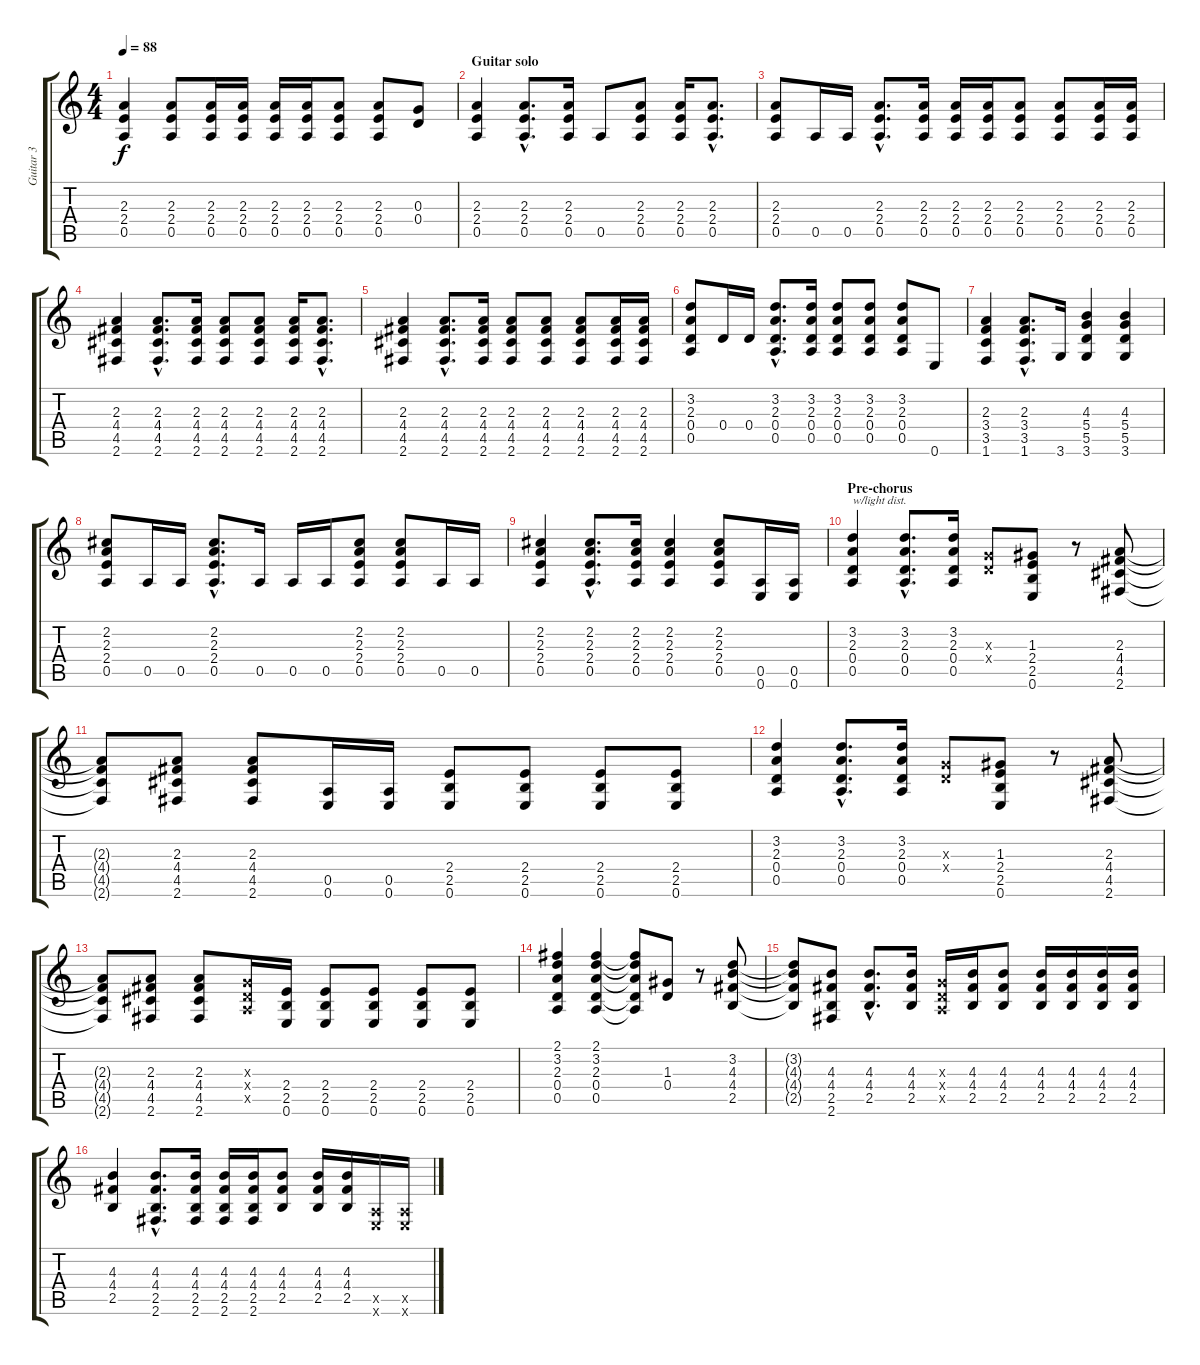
\track ("Guitar 3" "Guitar 3") {instrument overdrivenguitar}
\staff {score tabs}
\tuning (E4 B3 G3 D3 A2 E2) {hide}
\ts (4 4)
\tempo 88
\clef g2
\ks c
(2.3 2.4 0.5).4{dy f} (2.3 2.4 0.5).8 (2.3 2.4 0.5).16 (2.3 2.4 0.5).16 (2.3 2.4 0.5).16 (2.3 2.4 0.5).16 (2.3 2.4 0.5).8 (2.3 2.4 0.5).8 (0.3 0.4).8 |
\section ("" "Guitar solo")
(2.3 2.4 0.5).4 (2.3{hac} 2.4{hac} 0.5{hac}).8{d} (2.3 2.4 0.5).16 0.5.8 (2.3 2.4 0.5).8 (2.3 2.4 0.5).16 (2.3{hac} 2.4{hac} 0.5{hac}).8{d} |
(2.3 2.4 0.5).8 0.5.16 0.5.16 (2.3{hac} 2.4{hac} 0.5{hac}).8{d} (2.3 2.4 0.5).16 (2.3 2.4 0.5).16 (2.3 2.4 0.5).16 (2.3 2.4 0.5).8 (2.3 2.4 0.5).8 (2.3 2.4 0.5).16 (2.3 2.4 0.5).16 |
(2.3 4.4 4.5 2.6).4 (2.3{hac} 4.4{hac} 4.5{hac} 2.6{hac}).8{d} (2.3 4.4 4.5 2.6).16 (2.3 4.4 4.5 2.6).8 (2.3 4.4 4.5 2.6).8 (2.3 4.4 4.5 2.6).16 (2.3{hac} 4.4{hac} 4.5{hac} 2.6{hac}).8{d} |
(2.3 4.4 4.5 2.6).4 (2.3{hac} 4.4{hac} 4.5{hac} 2.6{hac}).8{d} (2.3 4.4 4.5 2.6).16 (2.3 4.4 4.5 2.6).8 (2.3 4.4 4.5 2.6).8 (2.3 4.4 4.5 2.6).8 (2.3 4.4 4.5 2.6).16 (2.3 4.4 4.5 2.6).16 |
(3.2 2.3 0.4 0.5).8 0.4.16 0.4.16 (3.2{hac} 2.3{hac} 0.4{hac} 0.5{hac}).8{d} (3.2 2.3 0.4 0.5).16 (3.2 2.3 0.4 0.5).8 (3.2 2.3 0.4 0.5).8 (3.2 2.3 0.4 0.5).8 0.6.8 |
(2.3 3.4 3.5 1.6).4 (2.3{hac} 3.4{hac} 3.5{hac} 1.6{hac}).8{d} 3.6.16 (4.3 5.4 5.5 3.6).4 (4.3 5.4 5.5 3.6).4 |
(2.2 2.3 2.4 0.5).8 0.5.16 0.5.16 (2.2{hac} 2.3{hac} 2.4{hac} 0.5{hac}).8{d} 0.5.16 0.5.16 0.5.16 (2.2 2.3 2.4 0.5).8 (2.2 2.3 2.4 0.5).8 0.5.16 0.5.16 |
(2.2 2.3 2.4 0.5).4 (2.2{hac} 2.3{hac} 2.4{hac} 0.5{hac}).8{d} (2.2 2.3 2.4 0.5).16 (2.2 2.3 2.4 0.5).4 (2.2 2.3 2.4 0.5).8 (0.5 0.6).16 (0.5 0.6).16 |
\section ("" "Pre-chorus")
(3.2 2.3 0.4 0.5).4{txt "w/light dist."} (3.2{hac} 2.3{hac} 0.4{hac} 0.5{hac}).8{d} (3.2 2.3 0.4 0.5).16 (0.3{x} 0.4{x}).8 (1.3 2.4 2.5 0.6).8 r.8 (2.3 4.4 4.5 2.6).8 |
(2.3{t} 4.4{t} 4.5{t} 2.6{t}).8 (2.3 4.4 4.5 2.6).8 (2.3 4.4 4.5 2.6).8 (0.5 0.6).16 (0.5 0.6).16 (2.4 2.5 0.6).8 (2.4 2.5 0.6).8 (2.4 2.5 0.6).8 (2.4 2.5 0.6).8 |
(3.2 2.3 0.4 0.5).4 (3.2{hac} 2.3{hac} 0.4{hac} 0.5{hac}).8{d} (3.2 2.3 0.4 0.5).16 (0.3{x} 0.4{x}).8 (1.3 2.4 2.5 0.6).8 r.8 (2.3 4.4 4.5 2.6).8 |
(2.3{t} 4.4{t} 4.5{t} 2.6{t}).8 (2.3 4.4 4.5 2.6).8 (2.3 4.4 4.5 2.6).8 (0.3{x} 0.4{x} 0.5{x}).16 (2.4 2.5 0.6).16 (2.4 2.5 0.6).8 (2.4 2.5 0.6).8 (2.4 2.5 0.6).8 (2.4 2.5 0.6).8 |
(2.1 3.2 2.3 0.4 0.5).4 (2.1 3.2 2.3 0.4 0.5).4 (2.1{t} 3.2{t} 2.3{t} 0.4{t} 0.5{t}).8 (1.3 0.4).8 r.8 (3.2 4.3 4.4 2.5).8 |
(3.2{t} 4.3{t} 4.4{t} 2.5{t}).8 (4.3 4.4 2.5 2.6).8 (4.3{hac} 4.4{hac} 2.5{hac}).8{d} (4.3 4.4 2.5).16 (0.3{x} 0.4{x} 0.5{x}).16 (4.3 4.4 2.5).16 (4.3 4.4 2.5).8 (4.3 4.4 2.5).16 (4.3 4.4 2.5).16 (4.3 4.4 2.5).16 (4.3 4.4 2.5).16 |
(4.3 4.4 2.5).4 (4.3{hac} 4.4{hac} 2.5{hac} 2.6{hac}).8{d} (4.3 4.4 2.5 2.6).16 (4.3 4.4 2.5 2.6).16 (4.3 4.4 2.5 2.6).16 (4.3 4.4 2.5).8 (4.3 4.4 2.5).16 (4.3 4.4 2.5).16 (0.5{x} 0.6{x}).16 (0.5{x} 0.6{x}).16
